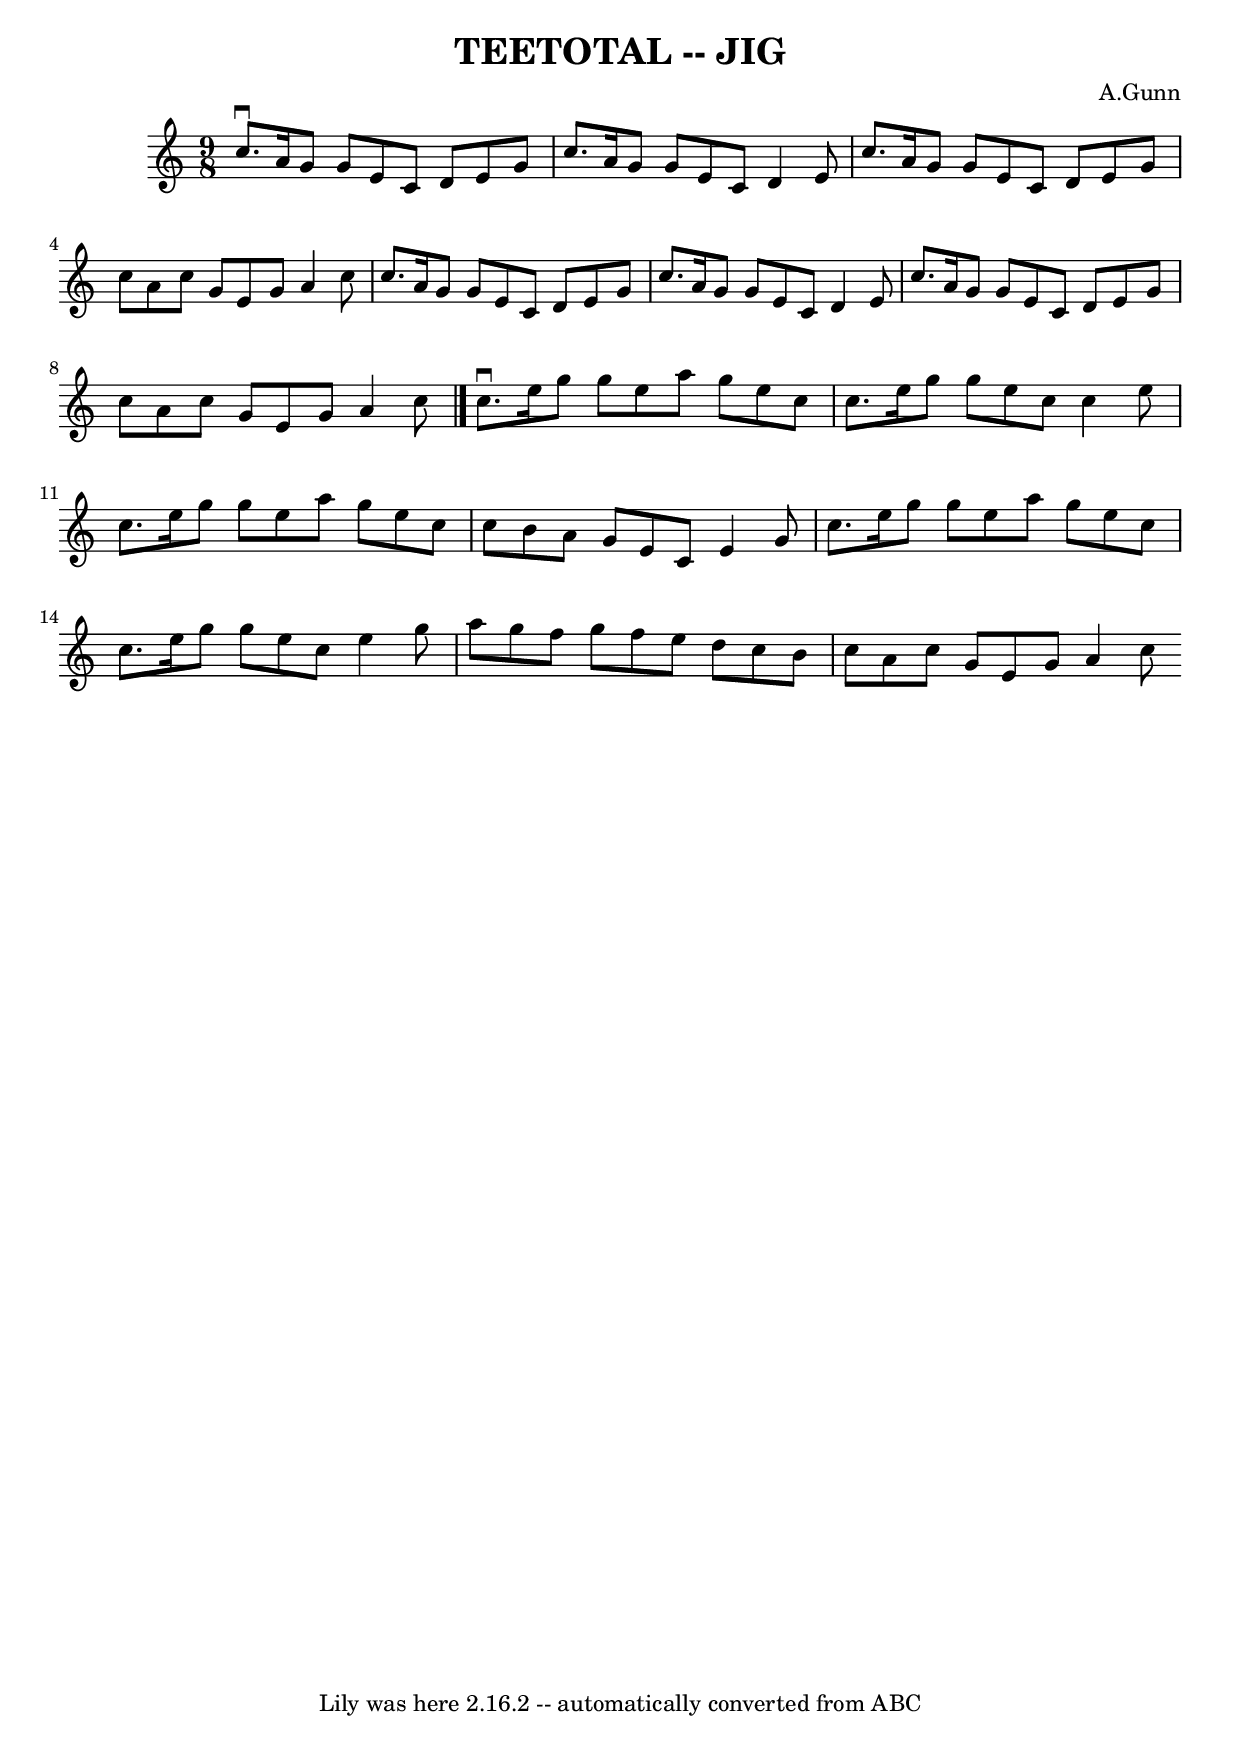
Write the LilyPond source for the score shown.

\version "2.16.2"
\include "Mammoth.ily"
\header {
  %% book = "Ryan's Mammoth Collection of Fiddle Tunes"
  composer = "A.Gunn"
  crossRefNumber = "1"
  footnotes = ""
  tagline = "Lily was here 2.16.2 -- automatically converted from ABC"
  title = "TEETOTAL -- JIG"

}
voicedefault =  {


  \time 9/8 
  \key a \minor
  c''8.^\downbow a'16 g'8 g'8 e'8 c'8       d'8 e'8 g'8     |
  c''8. a'16 g'8 g'8 e'8 c'8       d'4 e'8     |
  c''8. a'16 g'8 g'8 e'8 c'8 d'8       e'8 g'8     |
  c''8 a'8 c''8 g'8 e'8 g'8 a'4       c''8         |
  c''8. a'16 g'8 g'8 e'8 c'8 d'8 e'8     g'8     |
  c''8. a'16 g'8 g'8 e'8 c'8 d'4 e'8     |
  c''8. a'16 g'8 g'8 e'8 c'8 d'8 e'8 g'8     |
  c''8 a'8 c''8 g'8 e'8 g'8 a'4 c''8    \bar "|." 
  c''8.^\downbow e''16 g''8 g''8 e''8 a''8 g''8 e''8       c''8     |
  c''8. e''16 g''8 g''8 e''8 c''8 c''4       e''8     |
  c''8. e''16 g''8 g''8 e''8 a''8 g''8       e''8 c''8     |
  c''8 b'8 a'8 g'8 e'8 c'8 e'4       g'8         |
  c''8. e''16 g''8 g''8 e''8 a''8 g''8       e''8 c''8     |
  c''8. e''16 g''8 g''8 e''8 c''8       e''4 g''8     |
  a''8 g''8 f''8 g''8 f''8 e''8 d''8    c''8 b'8     |
  c''8 a'8 c''8 g'8 e'8 g'8 a'4       c''8    \bar " |."   

}

\score{
  <<

    \context Staff="default"
    {
      \voicedefault 
      
    }

  >>
  \layout {
    
  }
  \midi {
  }

}
